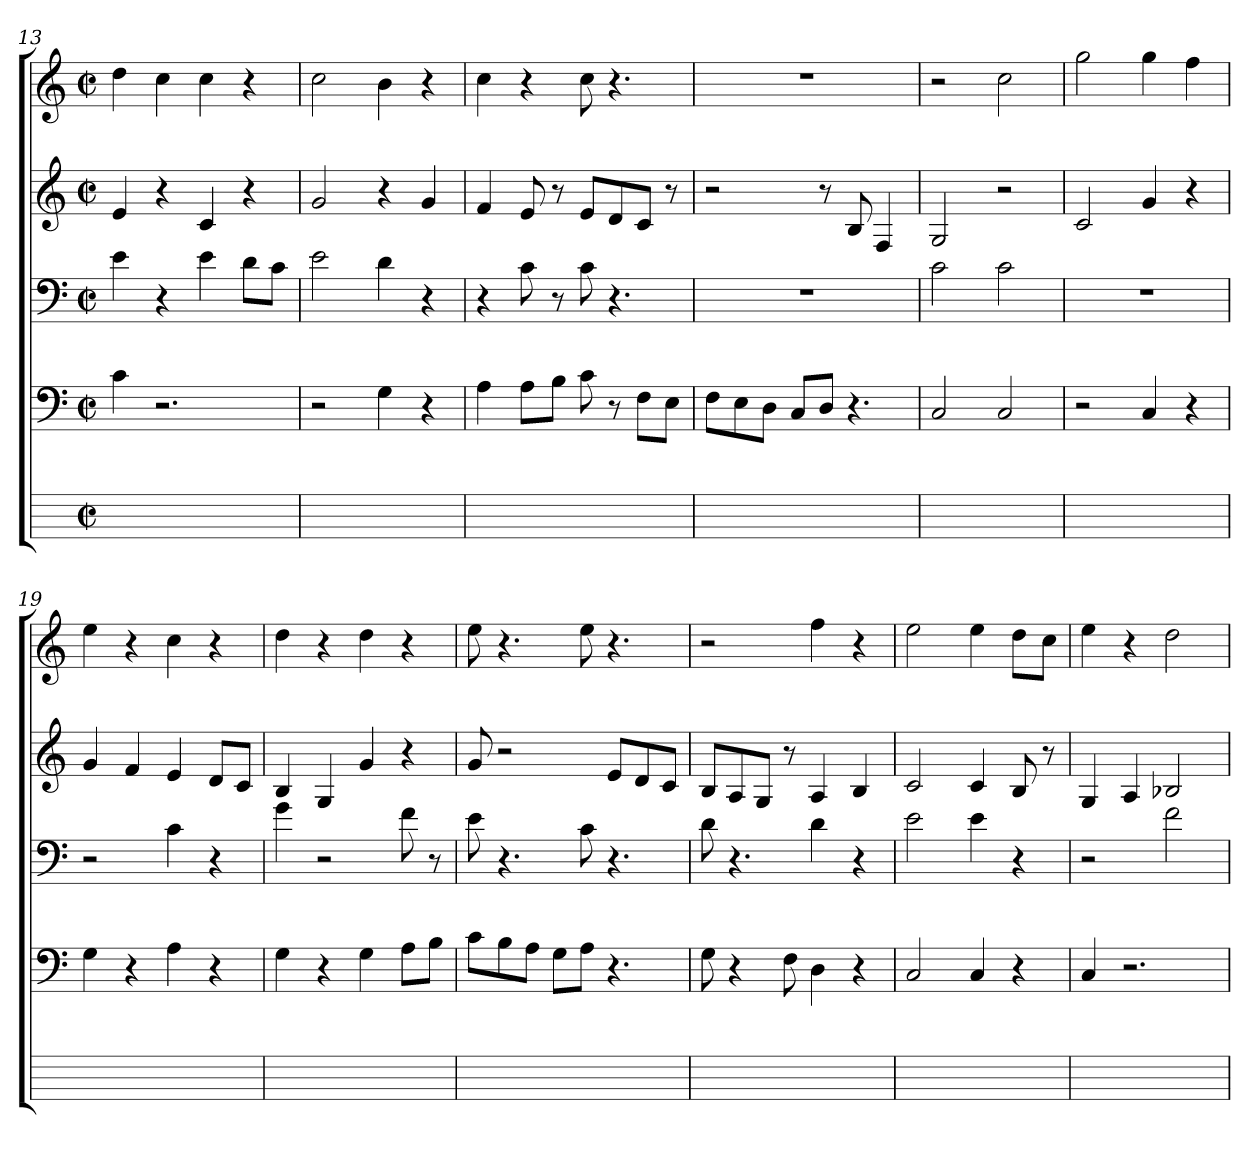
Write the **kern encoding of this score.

**kern	**kern	**kern	**kern	**kern
*part5	*part4	*part3	*part2	*part1
*staff5	*staff4	*staff3	*staff2	*staff1
*	*clefF4	*clefF4	*clefG2	*clefG2
*	*k[]	*k[]	*k[]	*k[]
*	*C:	*C:	*C:	*C:
*M2/2	*M2/2	*M2/2	*M2/2	*M2/2
*met(c|)	*met(c|)	*met(c|)	*met(c|)	*met(c|)
=13	=13	=13	=13	=13
1ryy	4c	4e	4e	4ddi
.	2.r	4r	4r	4cc
.	.	4ei	4c	4cc
.	.	8dL	4r	4r
.	.	8cJ	.	.
=14	=14	=14	=14	=14
1ryy	2r	2e	2g	2cci
.	4G	4d	4r	4b
.	4r	4r	4g	4r
=15	=15	=15	=15	=15
1ryy	4A	4r	4f	4cc
.	8AiL	8c	8e	4r
.	8BJ	8r	8r	.
.	8c	8c	8eiL	8cci
.	8r	4.r	8d	4.r
.	8FL	.	8cJ	.
.	8EjJ	.	8r	.
=16	=16	=16	=16	=16
1ryy	8FiL	1r	2r	1r
.	8Ej	.	.	.
.	8DjJ	.	.	.
.	8CZL	.	.	.
.	8DJ	.	8r	.
.	4.r	.	8BZ	.
.	.	.	4F	.
=17	=17	=17	=17	=17
1ryy	2C	2c	2G	2r
.	2Ci	2ci	2r	2cc
=18	=18	=18	=18	=18
1ryy	2r	1r	2c	2gg
.	4C	.	4g	4ggi
.	4r	.	4r	4ff
=19	=19	=19	=19	=19
1ryy	4G	2r	4gi	4ee
.	4r	.	4f	4r
.	4A	4c	4e	4cc
.	4r	4r	8dL	4r
.	.	.	8cJ	.
=20	=20	=20	=20	=20
1ryy	4G	4g	4B	4dd
.	4r	2r	4G	4r
.	4Gi	.	4g	4ddi
.	8AL	8f	4r	4r
.	8BJ	8r	.	.
=21	=21	=21	=21	=21
1ryy	8cL	8e	8gi	8ee
.	8B	4.r	2r	4.r
.	8AJ	.	.	.
.	8GL	.	.	.
.	8AJ	8c	.	8eei
.	4.r	4.r	8eL	4.r
.	.	.	8d	.
.	.	.	8cJ	.
=22	=22	=22	=22	=22
1ryy	8G	8d	8BL	2r
.	4r	4.r	8AZ	.
.	.	.	8GJ	.
.	8F	.	8r	.
.	4D	4di	4A	4ff
.	4r	4r	4B	4r
=23	=23	=23	=23	=23
1ryy	2C	2e	2c	2ee
.	4Ci	4ei	4ci	4eei
.	4r	4r	8B	8ddL
.	.	.	8r	8ccJ
=24	=24	=24	=24	=24
1ryy	4Ci	2r	4G	4ee
.	2.r	.	4A	4r
.	.	2f	2B-XV	2dd
=	=	=	=	=
*-	*-	*-	*-	*-
